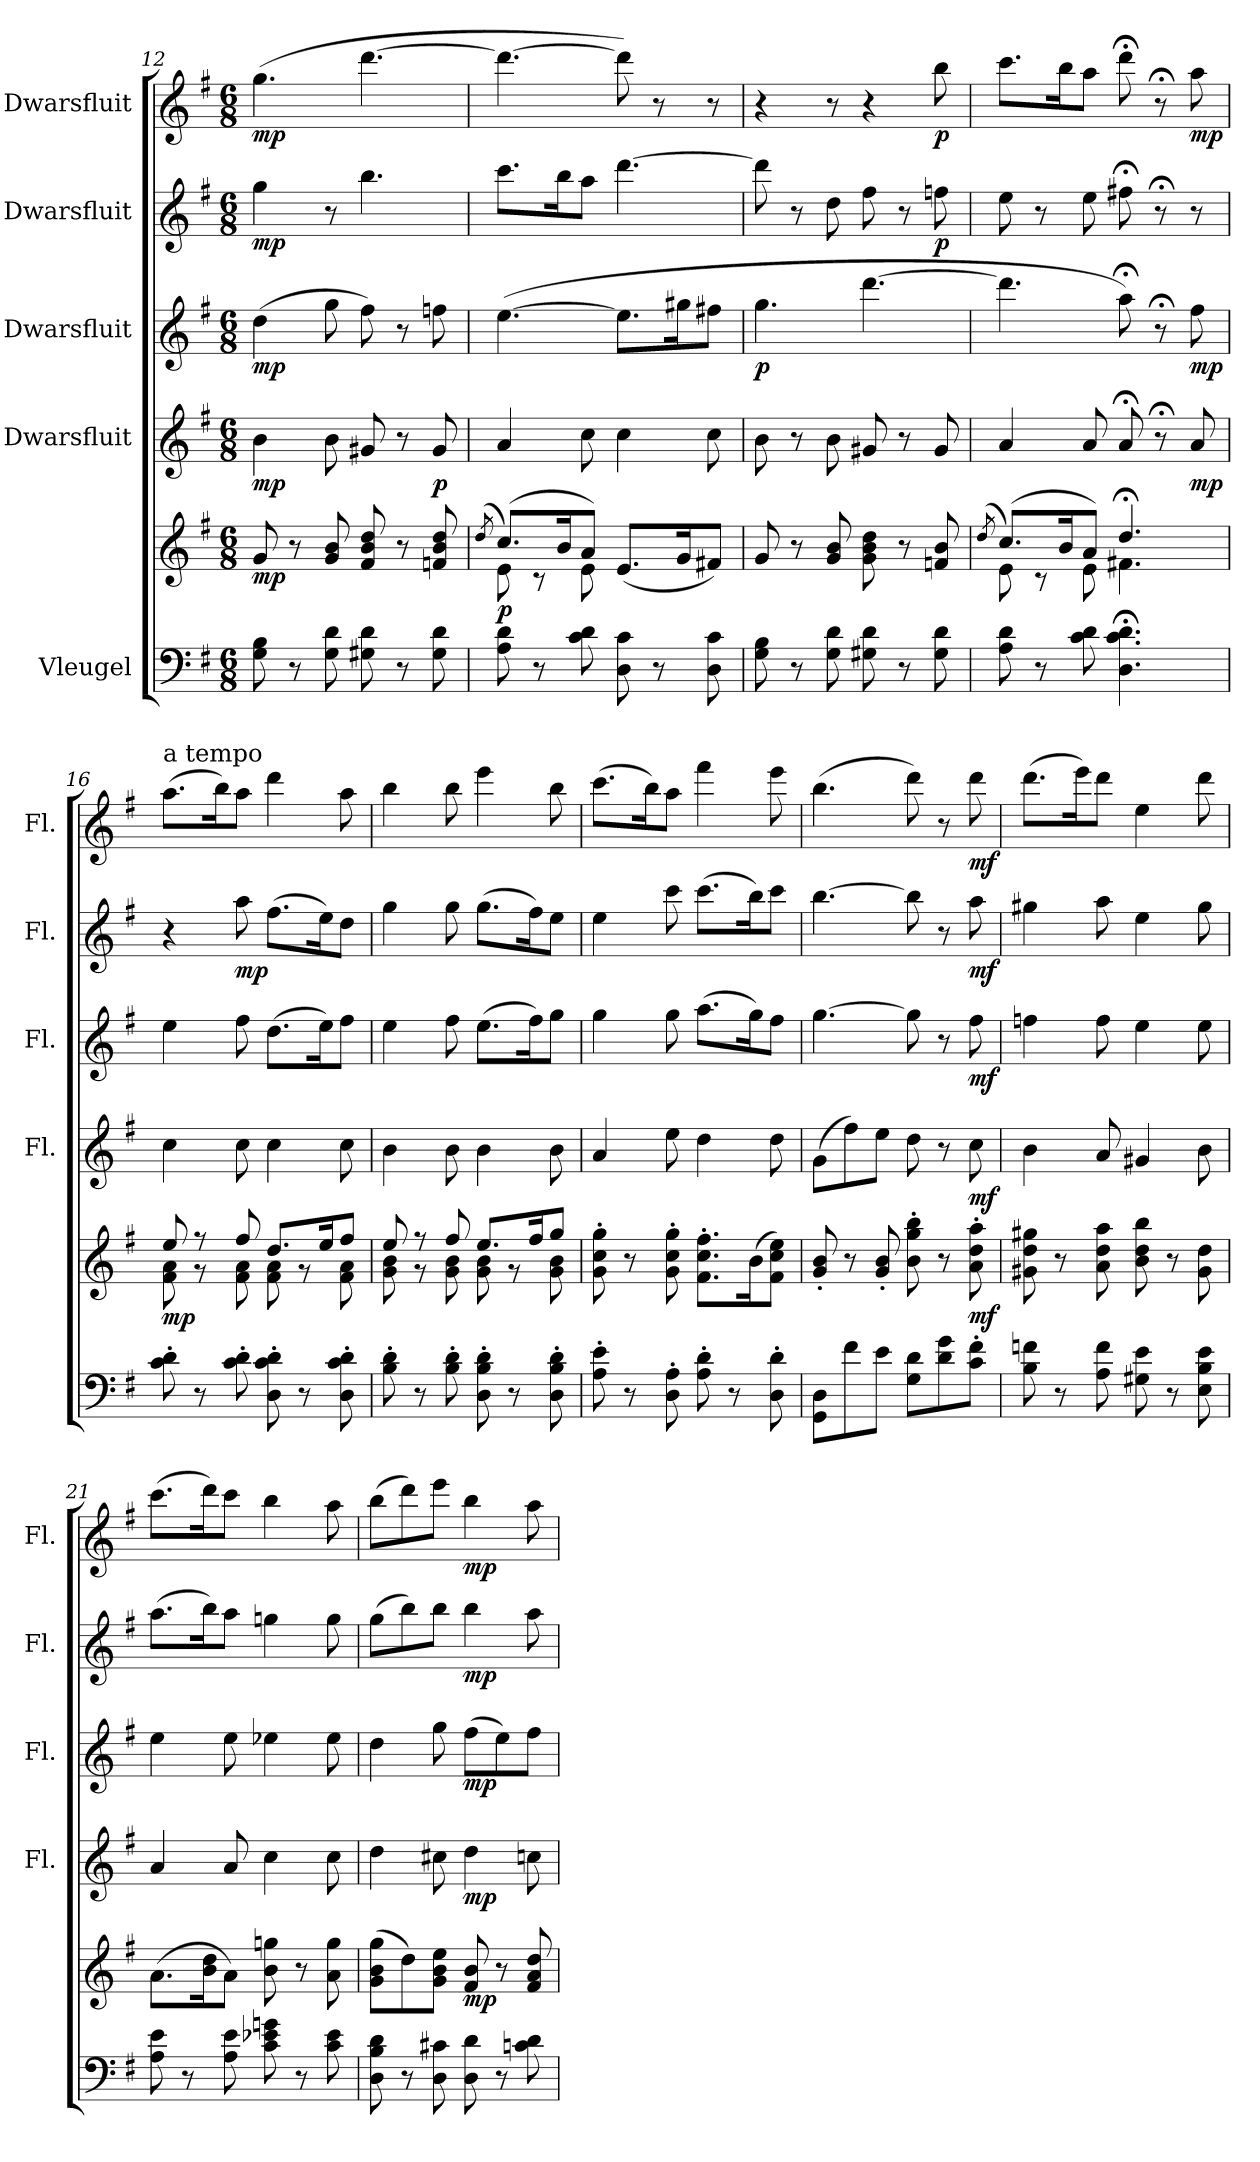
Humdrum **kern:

**kern	**kern	**dynam	**kern	**dynam	**kern	**dynam	**kern	**dynam	**kern	**dynam
*part5	*part5	*part5	*part4	*part4	*part3	*part3	*part2	*part2	*part1	*part1
*staff6	*staff5	*staff5/6	*staff4	*staff4	*staff3	*staff3	*staff2	*staff2	*staff1	*staff1
*I"Vleugel	*	*	*I"Dwarsfluit	*	*I"Dwarsfluit	*	*I"Dwarsfluit	*	*I"Dwarsfluit	*
*	*	*	*I'Fl.	*	*I'Fl.	*	*I'Fl.	*	*I'Fl.	*
*clefF4	*clefG2	*	*clefG2	*	*clefG2	*	*clefG2	*	*clefG2	*
*k[f#]	*k[f#]	*	*k[f#]	*	*k[f#]	*	*k[f#]	*	*k[f#]	*
*M6/8	*M6/8	*	*M6/8	*	*M6/8	*	*M6/8	*	*M6/8	*
=12	=12	=12	=12	=12	=12	=12	=12	=12	=12	=12
!	!	!LO:DY:b	!	!LO:DY:b	!	!LO:DY:b	!	!LO:DY:b	!	!LO:DY:b
8G\ 8B\	8g/	mp	4b\	mp	(4dd\	mp	4gg\	mp	(4.gg\	mp
8r	8r	.	.	.	.	.	.	.	.	.
8G\ 8d\	8g/ 8b/	.	8b\	.	8gg\	.	8r	.	.	.
8G#X\ 8d\	8f#/ 8b/ 8dd/	.	8g#X/	.	8ff#\)	.	4.bb\	.	[4.ddd\	.
8r	8r	.	8r	.	8r	.	.	.	.	.
!	!	!	!	!LO:DY:b	!	!	!	!	!	!
8G#\ 8d\	8fn/ 8b/ 8dd/	.	8g#/	p	8ffn\	.	.	.	.	.
=13	=13	=13	=13	=13	=13	=13	=13	=13	=13	=13
.	(8qdd/	.	.	.	.	.	.	.	.	.
*	*^	*	*	*	*	*	*	*	*	*
!	!	!	!LO:DY:b	!	!	!	!	!	!	!	!
8A\ 8d\	(8.cc/L)	8e\	p	4a/	.	([4.ee\	.	8.ccc\L	.	4.ddd\_	.
8r	.	8r	.	.	.	.	.	.	.	.	.
.	16b/K	.	.	.	.	.	.	16bb\K	.	.	.
8c\ 8d\	8a/J)	8e\	.	8cc\	.	.	.	8aa\J	.	.	.
8D\ 8c\	(8.e/L	4.ryy	.	4cc\	.	8.ee\L]	.	[4.ddd\	.	8ddd\])	.
8r	.	.	.	.	.	.	.	.	.	8r	.
.	16g/K	.	.	.	.	16gg#X\K	.	.	.	.	.
8D\ 8c\	8f#X/J)	.	.	8cc\	.	8ff#X\J	.	.	.	8r	.
*	*v	*v	*	*	*	*	*	*	*	*	*
=14	=14	=14	=14	=14	=14	=14	=14	=14	=14	=14
!	!	!	!	!	!	!LO:DY:b	!	!	!	!
8G\ 8B\	8g/	.	8b\	.	4.gg\	p	8ddd\]	.	4r	.
8r	8r	.	8r	.	.	.	8r	.	.	.
8G\ 8d\	8g/ 8b/	.	8b\	.	.	.	8dd\	.	8r	.
8G#X\ 8d\	8g\ 8b\ 8dd\	.	8g#X/	.	[4.ddd\	.	8ff#\	.	4r	.
8r	8r	.	8r	.	.	.	8r	.	.	.
!	!	!	!	!	!	!	!	!LO:DY:b	!	!LO:DY:b
8G#\ 8d\	8fn/ 8b/	.	8g#/	.	.	.	8ffn\	p	8bb\	p
!!LO:PB:g=z
=15	=15	=15	=15	=15	=15	=15	=15	=15	=15	=15
.	(8qdd/	.	.	.	.	.	.	.	.	.
*	*^	*	*	*	*	*	*	*	*	*
8A\ 8d\	(8.cc/L)	8e\	.	4a/	.	4.ddd\]	.	8ee\	.	8.ccc\L	.
8r	.	8r	.	.	.	.	.	8r	.	.	.
.	16b/K	.	.	.	.	.	.	.	.	16bb\K	.
8c\ 8d\	8a/J)	8e\	.	8a/	.	.	.	8ee\	.	8aa\J	.
*	*	*	*	*	*	*	*	*	*	*MM20	*
4.D\;< 4.c\;< 4.d\;<	4.dd;</	4.f#X\	.	8a;</	.	8aa;<\)	.	8ff#X;<\	.	8ddd;<\	.
.	.	.	.	8r;<	.	8r;<	.	8r;<	.	8r;<	.
*	*	*	*	*	*	*	*	*	*	*MM120	*
!	!	!	!	!	!LO:DY:b	!	!LO:DY:b	!	!	!	!LO:DY:b
.	.	.	.	8a/	mp	8ff#\	mp	8r	.	8aa\	mp
=16	=16	=16	=16	=16	=16	=16	=16	=16	=16	=16	=16
!	!	!	!	!	!	!	!	!	!	!LO:TX:a:t=a tempo	!
!	!	!	!LO:DY:b	!	!	!	!	!	!	!	!
8c\' 8d\'	8ee/	8f#\ 8a\	mp	4cc\	.	4ee\	.	4r	.	(8.aa\L	.
8r	8r	8r	.	.	.	.	.	.	.	.	.
.	.	.	.	.	.	.	.	.	.	16bb\K)	.
!	!	!	!	!	!	!	!	!	!LO:DY:b	!	!
8c\' 8d\'	8ff#/	8f#\ 8a\	.	8cc\	.	8ff#\	.	8aa\	mp	8aa\J	.
8D\' 8c\' 8d\'	8.dd/L	8f#\ 8a\	.	4cc\	.	(8.dd\L	.	(8.ff#\L	.	4ddd\	.
8r	.	8r	.	.	.	.	.	.	.	.	.
.	16ee/K	.	.	.	.	16ee\K)	.	16ee\K)	.	.	.
8D\' 8c\' 8d\'	8ff#/J	8f#\ 8a\	.	8cc\	.	8ff#\J	.	8dd\J	.	8aa\	.
=17	=17	=17	=17	=17	=17	=17	=17	=17	=17	=17	=17
8B\' 8d\'	8ee/	8g\ 8b\	.	4b\	.	4ee\	.	4gg\	.	4bb\	.
8r	8r	8r	.	.	.	.	.	.	.	.	.
8B\' 8d\'	8ff#/	8g\ 8b\	.	8b\	.	8ff#\	.	8gg\	.	8bb\	.
8D\' 8B\' 8d\'	8.ee/L	8g\ 8b\	.	4b\	.	(8.ee\L	.	(8.gg\L	.	4eee\	.
8r	.	8r	.	.	.	.	.	.	.	.	.
.	16ff#/K	.	.	.	.	16ff#\K)	.	16ff#\K)	.	.	.
8D\' 8B\' 8d\'	8gg/J	8g\ 8b\	.	8b\	.	8gg\J	.	8ee\J	.	8bb\	.
*	*v	*v	*	*	*	*	*	*	*	*	*
=18	=18	=18	=18	=18	=18	=18	=18	=18	=18	=18
8A\' 8e\'	8g\' 8cc\' 8gg\'	.	4a/	.	4gg\	.	4ee\	.	(8.ccc\L	.
8r	8r	.	.	.	.	.	.	.	.	.
.	.	.	.	.	.	.	.	.	16bb\K)	.
8D\' 8A\'	8g\' 8cc\' 8gg\'	.	8ee\	.	8gg\	.	8ccc\	.	8aa\J	.
8A\' 8d\'	8.f#\' 8.cc\' 8.ff#\'L	.	4dd\	.	(8.aa\L	.	(8.ccc\L	.	4fff#\	.
8r	.	.	.	.	.	.	.	.	.	.
.	(16b\K	.	.	.	16gg\K)	.	16bb\K)	.	.	.
8D\' 8d\'	8f#\ 8cc\ 8ee\J)	.	8dd\	.	8ff#\J	.	8ccc\J	.	8eee\	.
=19	=19	=19	=19	=19	=19	=19	=19	=19	=19	=19
8GG\ 8D\L	8g/' 8b/'	.	(8g\L	.	[4.gg\	.	[4.bb\	.	(4.bb\	.
8f#\	8r	.	8ff#\)	.	.	.	.	.	.	.
8e\J	8g/' 8b/'	.	8ee\J	.	.	.	.	.	.	.
8G\ 8d\L	8b\' 8gg\' 8bb\'	.	8dd\	.	8gg\]	.	8bb\]	.	8ddd\)	.
8d\ 8g\	8r	.	8r	.	8r	.	8r	.	8r	.
!	!	!LO:DY:b	!	!LO:DY:b	!	!LO:DY:b	!	!LO:DY:b	!	!LO:DY:b
8c\' 8f#\'J	8a\' 8dd\' 8aa\'	mf	8cc\	mf	8ff#\	mf	8aa\	mf	8ddd\	mf
!!LO:LB:g=z
=20	=20	=20	=20	=20	=20	=20	=20	=20	=20	=20
8B\ 8fn\	8g#X\ 8dd\ 8gg#X\	.	4b\	.	4ffn\	.	4gg#X\	.	(8.ddd\L	.
8r	8r	.	.	.	.	.	.	.	.	.
.	.	.	.	.	.	.	.	.	16eee\K)	.
8A\ 8f\	8a\ 8dd\ 8aa\	.	8a/	.	8ff\	.	8aa\	.	8ddd\J	.
8G#X\ 8e\	8b\ 8dd\ 8bb\	.	4g#X/	.	4ee\	.	4ee\	.	4ee\	.
8r	8r	.	.	.	.	.	.	.	.	.
8E\ 8B\ 8e\	8g#\ 8dd\	.	8b\	.	8ee\	.	8gg#\	.	8ddd\	.
=21	=21	=21	=21	=21	=21	=21	=21	=21	=21	=21
8A\ 8e\	(8.a\L	.	4a/	.	4ee\	.	(8.aa\L	.	(8.ccc\L	.
8r	.	.	.	.	.	.	.	.	.	.
.	16b\ 16dd\K	.	.	.	.	.	16bb\K)	.	16ddd\K)	.
8A\ 8e\	8a\J)	.	8a/	.	8ee\	.	8aa\J	.	8ccc\J	.
8c\ 8e-X\ 8gn\	8b\ 8ggn\	.	4cc\	.	4ee-X\	.	4ggn\	.	4bb\	.
8r	8r	.	.	.	.	.	.	.	.	.
8c\ 8e-\	8a\ 8gg\	.	8cc\	.	8ee-\	.	8gg\	.	8aa\	.
=22	=22	=22	=22	=22	=22	=22	=22	=22	=22	=22
8D\ 8B\ 8d\	(8g\ 8b\ 8gg\L	.	4dd\	.	4dd\	.	(8gg\L	.	(8bb\L	.
8r	8dd\)	.	.	.	.	.	8bb\)	.	8ddd\)	.
8D\ 8c#X\	8g\ 8b\ 8ee\J	.	8cc#X\	.	8gg\	.	8bb\J	.	8eee\J	.
!	!	!LO:DY:b	!	!LO:DY:b	!	!LO:DY:b	!	!LO:DY:b	!	!LO:DY:b
8D\ 8d\	8f#/ 8b/	mp	4dd\	mp	(8ff#\L	mp	4bb\	mp	4bb\	mp
8r	8r	.	.	.	8ee\)	.	.	.	.	.
8cn\ 8d\	8f#/ 8a/ 8dd/	.	8ccn\	.	8ff#\J	.	8aa\	.	8aa\	.
=	=	=	=	=	=	=	=	=	=	=
*-	*-	*-	*-	*-	*-	*-	*-	*-	*-	*-
